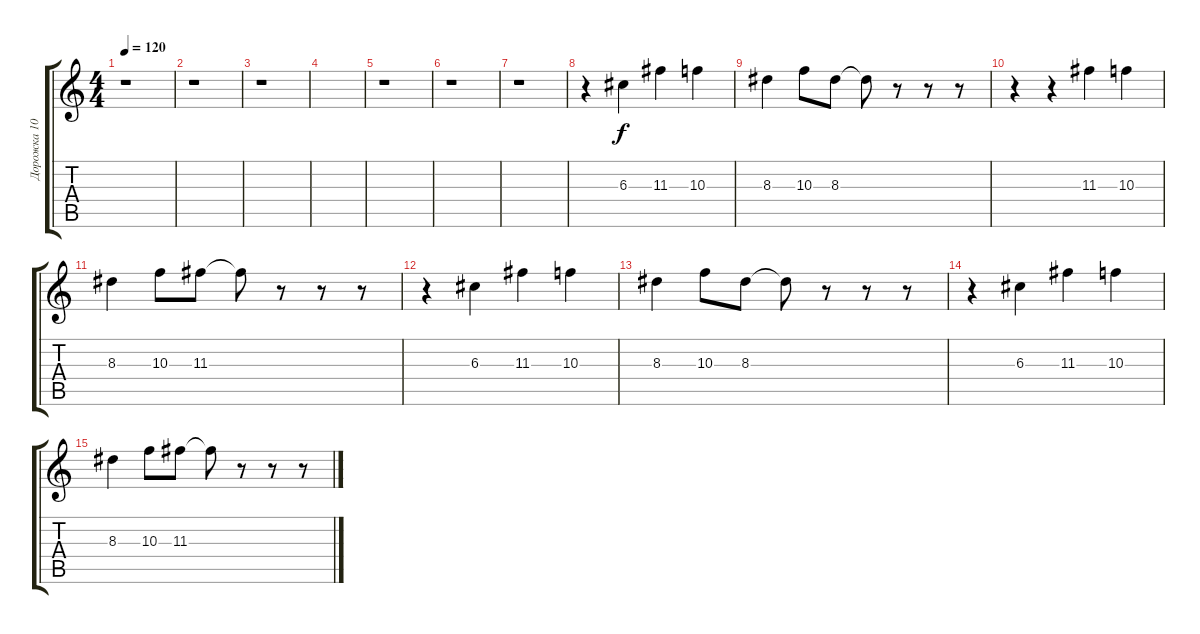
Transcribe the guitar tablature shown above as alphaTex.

\track ("Дорожка 10" "Дорожка 10") {instrument distortionguitar}
\staff {score tabs}
\tuning (E4 B3 G3 D3 A2 D2) {hide}
\ts (4 4)
\tempo 120
\clef g2
\ks c
r.1{dy f} |
r.1 |
r.1{volume 16 instrument contrabass} |
|
r.1 |
r.1 |
r.1{volume 16 instrument contrabass} |
r.4 6.3.4 11.3.4 10.3.4 |
8.3.4 10.3.8 8.3.8 8.3{t}.8 r.8 r.8 r.8 |
r.4 r.4 11.3.4 10.3.4 |
8.3.4 10.3.8 11.3.8 11.3{t}.8 r.8 r.8 r.8 |
r.4 6.3.4 11.3.4 10.3.4 |
8.3.4 10.3.8 8.3.8 8.3{t}.8 r.8 r.8 r.8 |
r.4 6.3.4 11.3.4 10.3.4 |
8.3.4 10.3.8 11.3.8 11.3{t}.8 r.8 r.8 r.8
